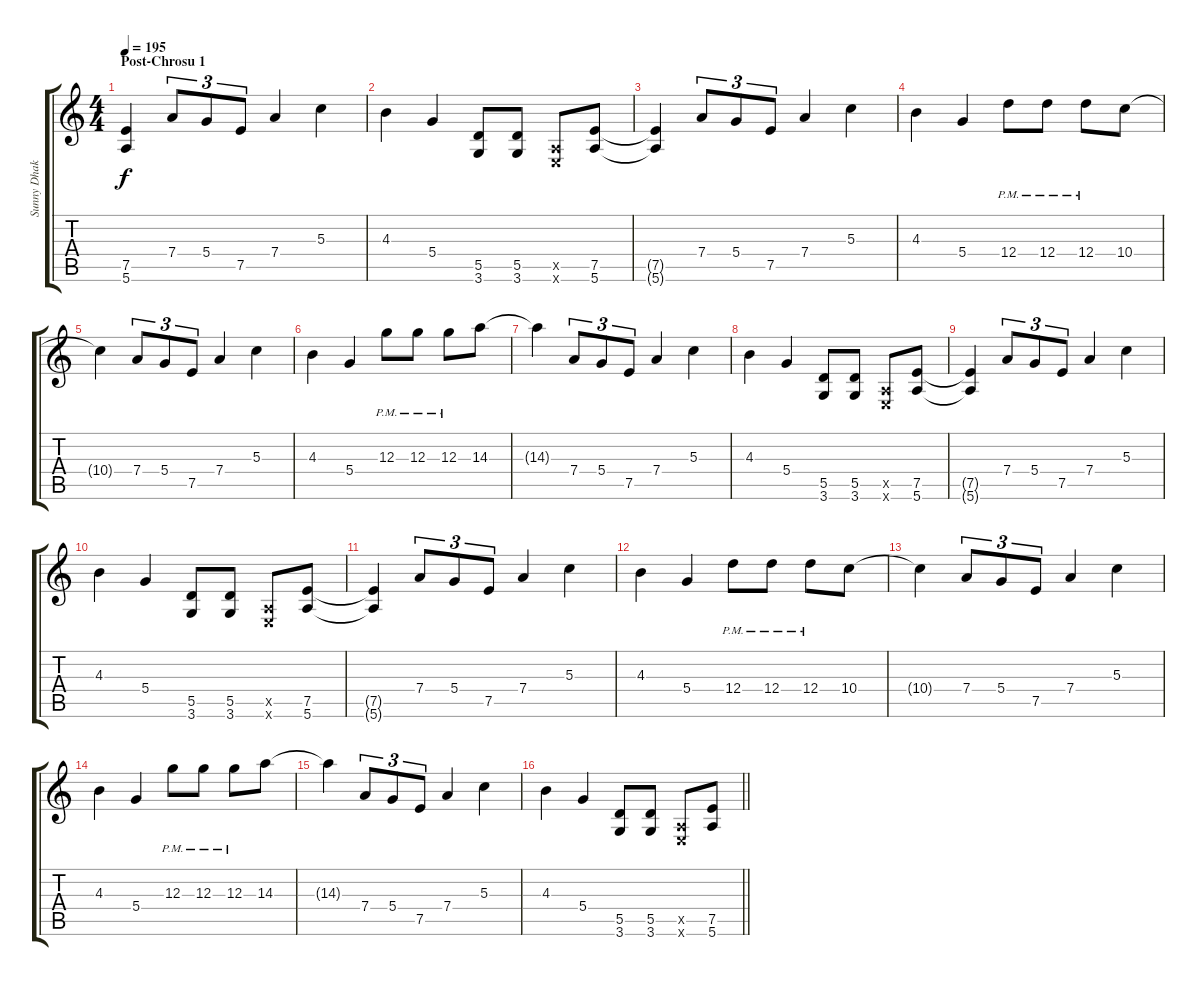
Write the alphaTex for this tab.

\track ("Sunny Dhak" "Sunny Dhak") {instrument distortionguitar}
\staff {score tabs}
\tuning (E4 B3 G3 D3 A2 E2) {hide}
\ts (4 4)
\section ("" "Post-Chrosu 1")
\tempo 195
\clef g2
\ks c
(7.5{t} 5.6{t}).4{dy f} 7.4.8{tu (3 2)} 5.4.8{tu (3 2)} 7.5.8{tu (3 2)} 7.4.4 5.3.4 |
4.3.4 5.4.4 (5.5 3.6).8 (5.5 3.6).8 (0.5{x} 0.6{x}).8 (7.5 5.6).8 |
(7.5{t} 5.6{t}).4 7.4.8{tu (3 2)} 5.4.8{tu (3 2)} 7.5.8{tu (3 2)} 7.4.4 5.3.4 |
4.3.4 5.4.4 12.4{pm}.8 12.4{pm}.8 12.4{pm}.8 10.4.8 |
10.4{t}.4 7.4.8{tu (3 2)} 5.4.8{tu (3 2)} 7.5.8{tu (3 2)} 7.4.4 5.3.4 |
4.3.4 5.4.4 12.3{pm}.8 12.3{pm}.8 12.3{pm}.8 14.3.8 |
14.3{t}.4 7.4.8{tu (3 2)} 5.4.8{tu (3 2)} 7.5.8{tu (3 2)} 7.4.4 5.3.4 |
4.3.4 5.4.4 (5.5 3.6).8 (5.5 3.6).8 (0.5{x} 0.6{x}).8 (7.5 5.6).8 |
(7.5{t} 5.6{t}).4 7.4.8{tu (3 2)} 5.4.8{tu (3 2)} 7.5.8{tu (3 2)} 7.4.4 5.3.4 |
4.3.4 5.4.4 (5.5 3.6).8 (5.5 3.6).8 (0.5{x} 0.6{x}).8 (7.5 5.6).8 |
(7.5{t} 5.6{t}).4 7.4.8{tu (3 2)} 5.4.8{tu (3 2)} 7.5.8{tu (3 2)} 7.4.4 5.3.4 |
4.3.4 5.4.4 12.4{pm}.8 12.4{pm}.8 12.4{pm}.8 10.4.8 |
10.4{t}.4 7.4.8{tu (3 2)} 5.4.8{tu (3 2)} 7.5.8{tu (3 2)} 7.4.4 5.3.4 |
4.3.4 5.4.4 12.3{pm}.8 12.3{pm}.8 12.3{pm}.8 14.3.8 |
14.3{t}.4 7.4.8{tu (3 2)} 5.4.8{tu (3 2)} 7.5.8{tu (3 2)} 7.4.4 5.3.4 |
\barLineRight lightlight
4.3.4 5.4.4 (5.5 3.6).8 (5.5 3.6).8 (0.5{x} 0.6{x}).8 (7.5 5.6).8
